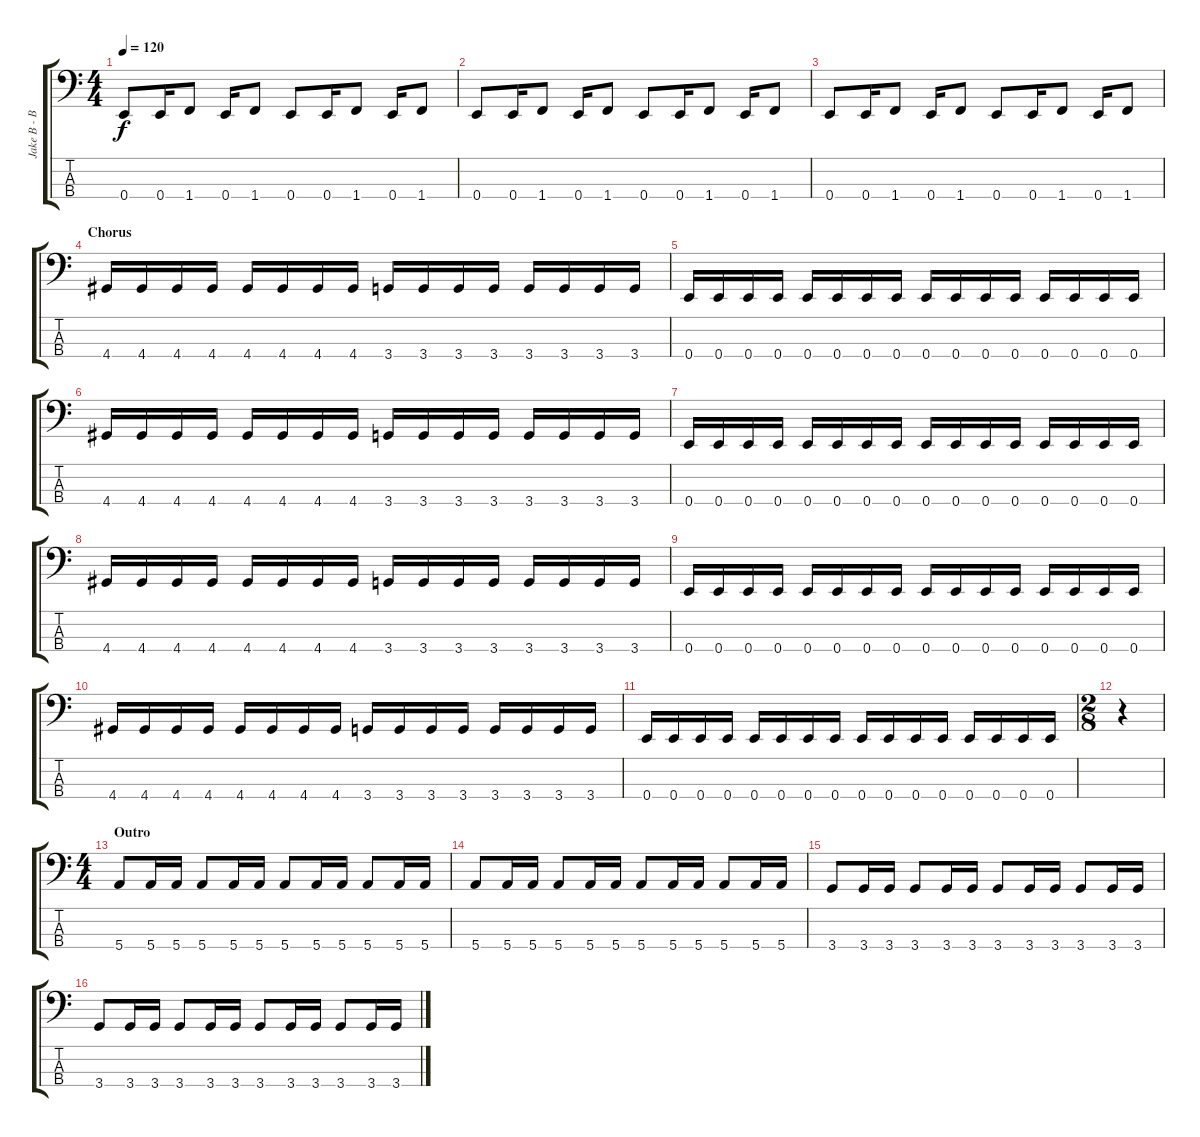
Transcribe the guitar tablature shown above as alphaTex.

\track ("Jake B - Bass" "Jake B - B") {instrument electricbassfinger}
\staff {score tabs}
\tuning (G2 D2 A1 E1) {hide}
\ts (4 4)
\tempo 120
\clef f4
\ks c
0.4.8{dy f} 0.4.16 1.4.8 0.4.16 1.4.8 0.4.8 0.4.16 1.4.8 0.4.16 1.4.8 |
0.4.8 0.4.16 1.4.8 0.4.16 1.4.8 0.4.8 0.4.16 1.4.8 0.4.16 1.4.8 |
0.4.8 0.4.16 1.4.8 0.4.16 1.4.8 0.4.8 0.4.16 1.4.8 0.4.16 1.4.8 |
\section ("" "Chorus")
4.4.16 4.4.16 4.4.16 4.4.16 4.4.16 4.4.16 4.4.16 4.4.16 3.4.16 3.4.16 3.4.16 3.4.16 3.4.16 3.4.16 3.4.16 3.4.16 |
0.4.16 0.4.16 0.4.16 0.4.16 0.4.16 0.4.16 0.4.16 0.4.16 0.4.16 0.4.16 0.4.16 0.4.16 0.4.16 0.4.16 0.4.16 0.4.16 |
4.4.16 4.4.16 4.4.16 4.4.16 4.4.16 4.4.16 4.4.16 4.4.16 3.4.16 3.4.16 3.4.16 3.4.16 3.4.16 3.4.16 3.4.16 3.4.16 |
0.4.16 0.4.16 0.4.16 0.4.16 0.4.16 0.4.16 0.4.16 0.4.16 0.4.16 0.4.16 0.4.16 0.4.16 0.4.16 0.4.16 0.4.16 0.4.16 |
4.4.16 4.4.16 4.4.16 4.4.16 4.4.16 4.4.16 4.4.16 4.4.16 3.4.16 3.4.16 3.4.16 3.4.16 3.4.16 3.4.16 3.4.16 3.4.16 |
0.4.16 0.4.16 0.4.16 0.4.16 0.4.16 0.4.16 0.4.16 0.4.16 0.4.16 0.4.16 0.4.16 0.4.16 0.4.16 0.4.16 0.4.16 0.4.16 |
4.4.16 4.4.16 4.4.16 4.4.16 4.4.16 4.4.16 4.4.16 4.4.16 3.4.16 3.4.16 3.4.16 3.4.16 3.4.16 3.4.16 3.4.16 3.4.16 |
0.4.16 0.4.16 0.4.16 0.4.16 0.4.16 0.4.16 0.4.16 0.4.16 0.4.16 0.4.16 0.4.16 0.4.16 0.4.16 0.4.16 0.4.16 0.4.16 |
\ts (2 8)
r.4 |
\ts (4 4)
\section ("" "Outro")
5.4.8 5.4.16 5.4.16 5.4.8 5.4.16 5.4.16 5.4.8 5.4.16 5.4.16 5.4.8 5.4.16 5.4.16 |
5.4.8 5.4.16 5.4.16 5.4.8 5.4.16 5.4.16 5.4.8 5.4.16 5.4.16 5.4.8 5.4.16 5.4.16 |
3.4.8 3.4.16 3.4.16 3.4.8 3.4.16 3.4.16 3.4.8 3.4.16 3.4.16 3.4.8 3.4.16 3.4.16 |
3.4.8 3.4.16 3.4.16 3.4.8 3.4.16 3.4.16 3.4.8 3.4.16 3.4.16 3.4.8 3.4.16 3.4.16
